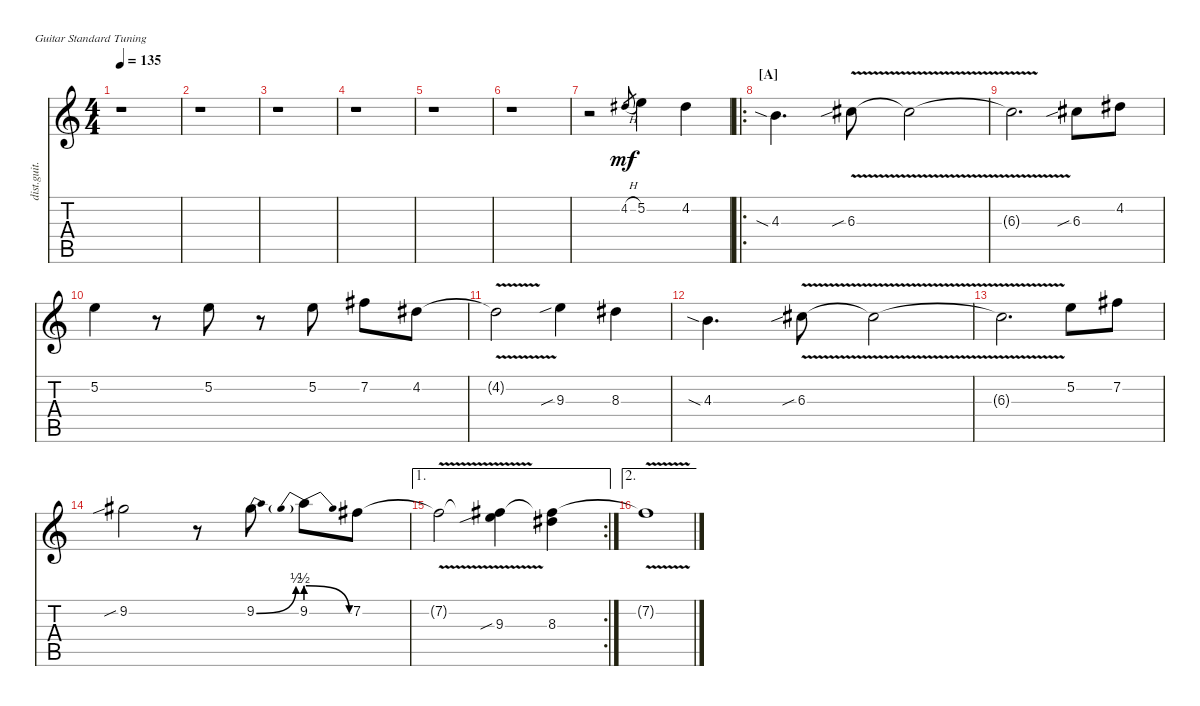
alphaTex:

\defaultSystemsLayout 4
\bracketExtendMode nobrackets
\otherSystemsTrackNameOrientation horizontal
\track ("Distortion Guitar" "dist.guit.") {defaultSystemsLayout 4 instrument distortionguitar}
\staff {score tabs}
\tuning (E4 B3 G3 D3 A2 E2)
\ts (4 4)
\tempo 135
\clef g2
\scale
1.13636
\ks c
r.1{dy mf} |
\scale
0.932785 r.1 |
\scale
0.932785 r.1 |
\scale
1.06647 r.1 |
\scale
0.977842 r.1 |
\scale
0.977842 r.1 |
\scale
0.977842 r.2 4.2{h}.8{gr} 5.2.4 4.2.4 |
\ro
\section ("A" "")
\scale
1.06647 4.3{sia}.4{d} 6.3{v sib}.8 6.3{v t}.2 |
\scale
0.977842 6.3{v t}.2{d} 6.3{sib}.8 4.2.8 |
\scale
0.977842 5.2.4 r.8 5.2.8 r.8 5.2.8 7.2.8 4.2.8 |
\scale
0.977842 4.2{v t}.2 9.3{sib}.4 8.3.4 |
\scale
1.06647 4.3{sia}.4{d} 6.3{v sib}.8 6.3{v t}.2 |
\scale
0.977842 6.3{v t}.2{d} 5.2.8 7.2.8 |
\scale
0.977842 9.2{sib}.2 r.8 9.2{be (bend 0 0 6 2)}.8 9.2{be (prebendrelease 0 2 6 0)}.8 7.2.8 |
\ae 1
\rc 2
\scale
0.977842 7.2{v t}.2 (9.3{sib} 7.2{t}).4 (8.3 7.2{t}).4 |
\ae 2
\scale
1.06647 7.2{v t}.1
